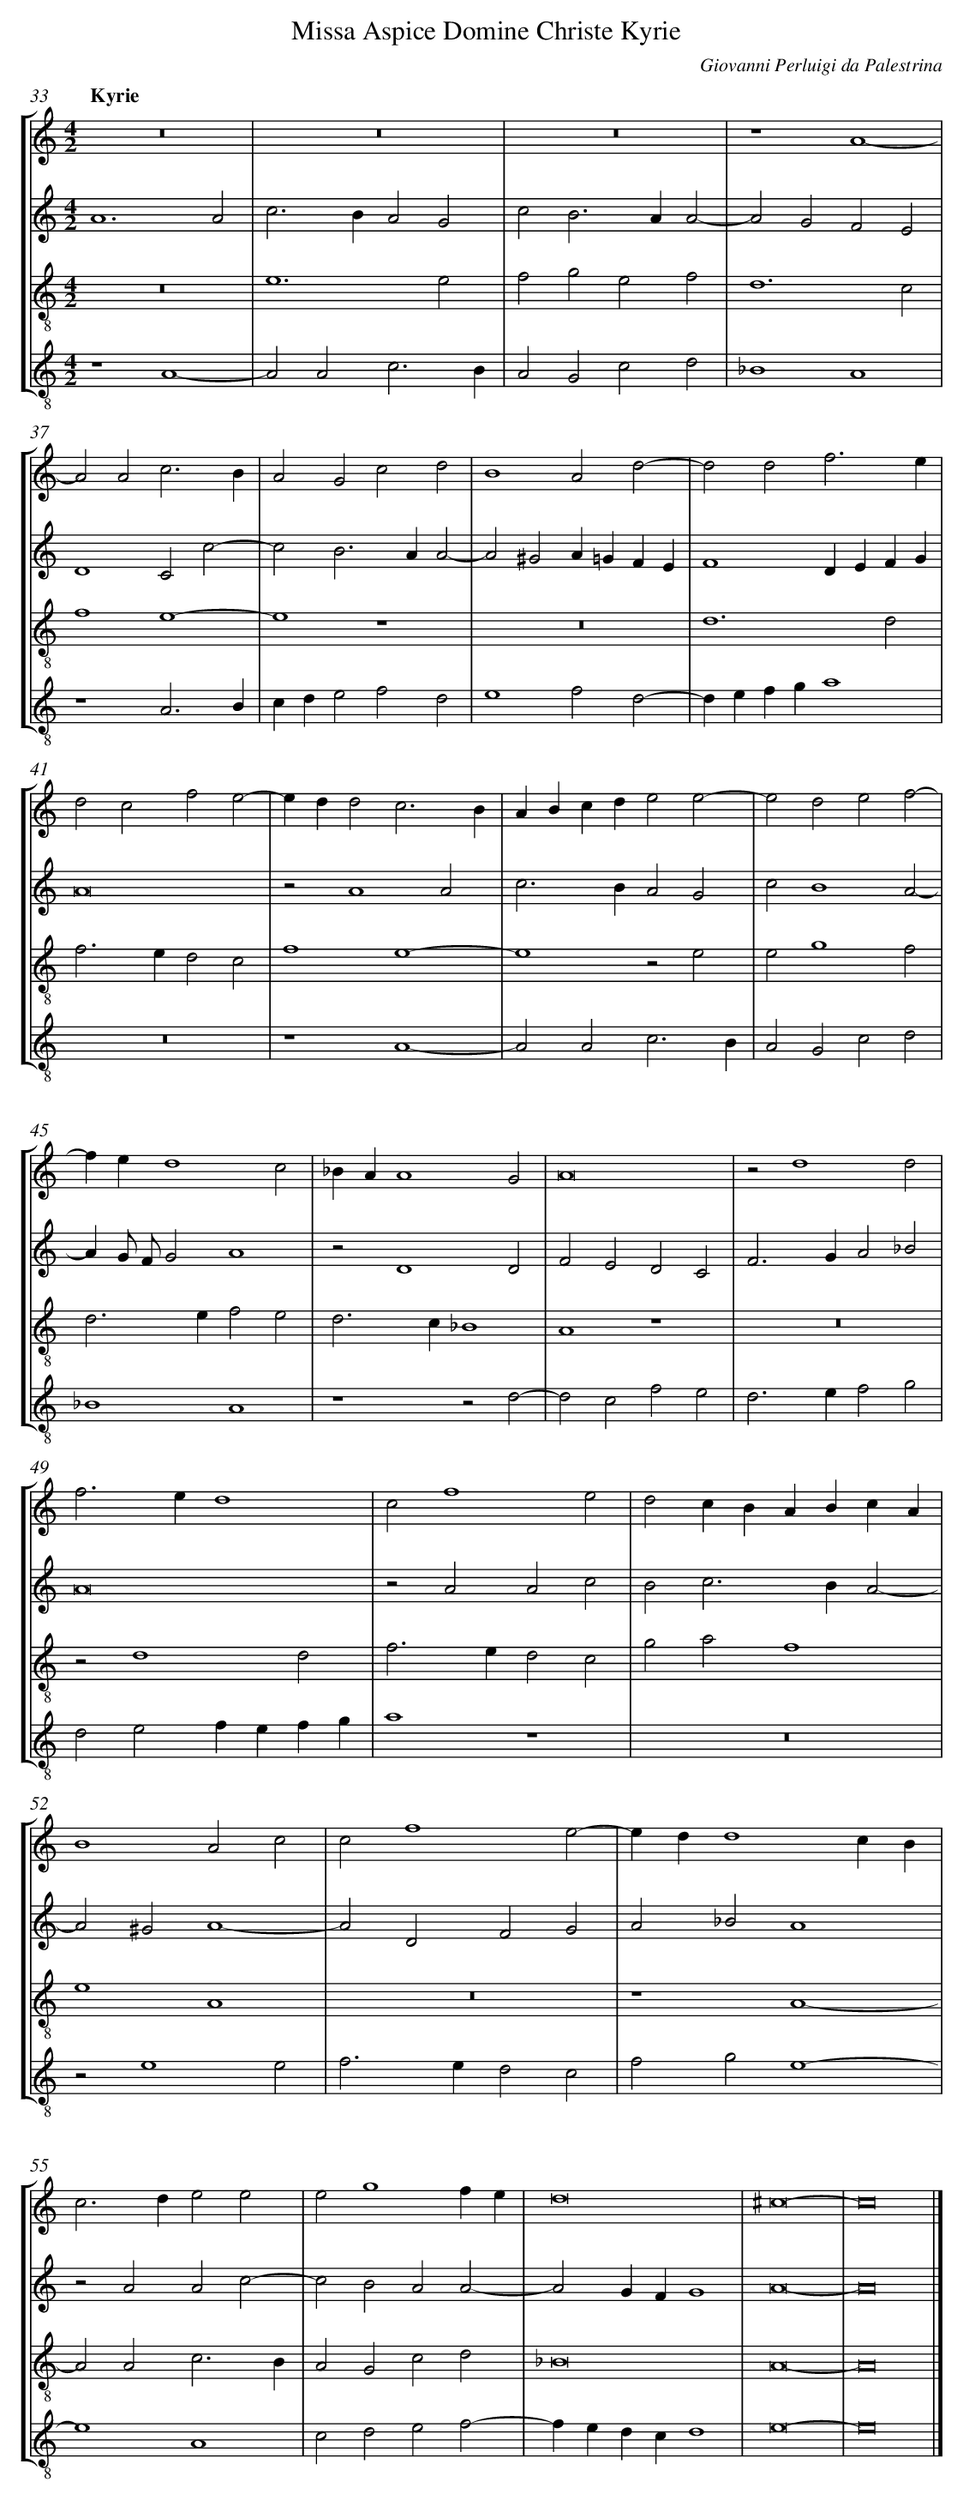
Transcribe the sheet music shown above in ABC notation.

X:1
T: Missa Aspice Domine Christe Kyrie
C: Giovanni Perluigi da Palestrina
L: 1/4
M: 4/2
Q: "Kyrie"
%%staves [1 2 3 4]
V: 1 clef=treble
V: 2 clef=treble
V: 3 clef=treble-8
V: 4 clef=treble-8
K: C
[V:1] z8 |
[V:2] A6A2 |
[V:3] z8 |
[V:4] z4A4- |
[V:1] z8 |
[V:2] c2>B2A2G2 |
[V:3] e6e2 |
[V:4] A2A2c3B |
[V:1] z8 |
[V:2] c2B2>A2A2- |
[V:3] f2g2e2f2 |
[V:4] A2G2c2d2 |
[V:1] z4A4- |
[V:2] A2G2F2E2 |
[V:3] d6c2 |
[V:4] _B4A4 |
[V:1] A2A2c3B |
[V:2] D4C2c2- |
[V:3] f4e4- |
[V:4] z4A3B |
[V:1] A2G2c2d2 |
[V:2] c2B2>A2A2- |
[V:3] e4z4 |
[V:4] cde2f2d2 |
[V:1] B4A2d2- |
[V:2] A2^G2A=GFE |
[V:3] z8 |
[V:4] e4f2d2- |
[V:1] d2d2f3e |
[V:2] F4DEFG |
[V:3] d6d2 |
[V:4] defga4 |
[V:1] d2c2f2e2- |
[V:2] A8 |
[V:3] f2>e2d2c2 |
[V:4] z8 |
[V:1] edd2c3B |
[V:2] z2A4A2 |
[V:3] f4e4- |
[V:4] z4A4- |
[V:1] ABcde2e2- |
[V:2] c2>B2A2G2 |
[V:3] e4z2e2 |
[V:4] A2A2c3B |
[V:1] e2d2e2f2- |
[V:2] c2B4A2- |
[V:3] e2g4f2 |
[V:4] A2G2c2d2 |
[V:1] fed4c2 |
[V:2] AG/ F/G2A4 |
[V:3] d2>e2f2e2 |
[V:4] _B4A4 |
[V:1] _BAA4G2 |
[V:2] z2D4D2 |
[V:3] d2>c2_B4 |
[V:4] z4z2d2- |
[V:1] A8 |
[V:2] F2E2D2C2 |
[V:3] A4z4 |
[V:4] d2c2f2e2 |
[V:1] z2d4d2 |
[V:2] F2>G2A2_B2 |
[V:3] z8 |
[V:4] d2>e2f2g2 |
[V:1] f2>e2d4 |
[V:2] A8 |
[V:3] z2d4d2 |
[V:4] d2e2fefg |
[V:1] c2f4e2 |
[V:2] z2A2A2c2 |
[V:3] f2>e2d2c2 |
[V:4] a4z4 |
[V:1] d2cBABcA |
[V:2] B2c2>B2A2- |
[V:3] g2a2f4 |
[V:4] z8 |
[V:1] B4A2c2 |
[V:2] A2^G2A4- |
[V:3] e4A4 |
[V:4] z2e4e2 |
[V:1] c2f4e2- |
[V:2] A2D2F2G2 |
[V:3] z8 |
[V:4] f2>e2d2c2 |
[V:1] edd4cB |
[V:2] A2_B2A4 |
[V:3] z4A4- |
[V:4] f2g2e4- |
[V:1] c2>d2e2e2 |
[V:2] z2A2A2c2- |
[V:3] A2A2c3B |
[V:4] e4A4 |
[V:1] e2g4fe |
[V:2] c2B2A2A2- |
[V:3] A2G2c2d2 |
[V:4] c2d2e2f2- |
[V:1] d8 |
[V:2] A2GFG4 |
[V:3] _B8 |
[V:4] fedcd4 |
[V:1] ^c8- |
[V:2] A8- |
[V:3] A8- |
[V:4] e8- |
[V:1] c8 |]
[V:2] A8 |]
[V:3] A8 |]
[V:4] e8 |]
